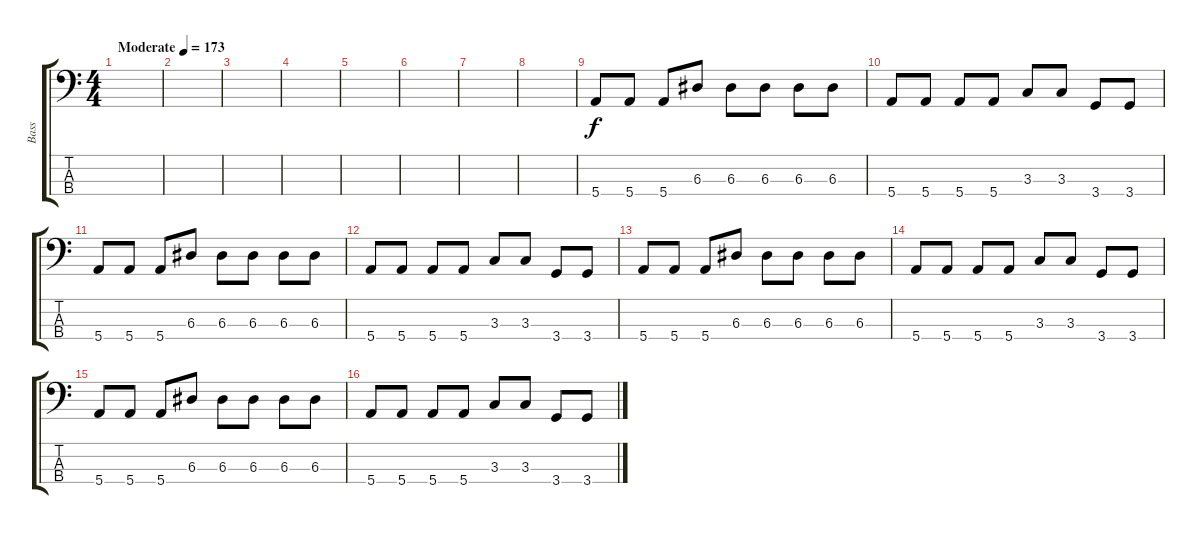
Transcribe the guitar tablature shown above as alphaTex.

\track ("Bass" "Bass") {instrument electricbasspick}
\staff {score tabs}
\tuning (G2 D2 A1 E1) {hide}
\ts (4 4)
\tempo (173 "Moderate")
\clef f4
\ks c
|
|
|
|
|
|
|
|
5.4.8 5.4.8 5.4.8 6.3.8 6.3.8 6.3.8 6.3.8 6.3.8 |
5.4.8 5.4.8 5.4.8 5.4.8 3.3.8 3.3.8 3.4.8 3.4.8 |
5.4.8 5.4.8 5.4.8 6.3.8 6.3.8 6.3.8 6.3.8 6.3.8 |
5.4.8 5.4.8 5.4.8 5.4.8 3.3.8 3.3.8 3.4.8 3.4.8 |
5.4.8 5.4.8 5.4.8 6.3.8 6.3.8 6.3.8 6.3.8 6.3.8 |
5.4.8 5.4.8 5.4.8 5.4.8 3.3.8 3.3.8 3.4.8 3.4.8 |
5.4.8 5.4.8 5.4.8 6.3.8 6.3.8 6.3.8 6.3.8 6.3.8 |
5.4.8 5.4.8 5.4.8 5.4.8 3.3.8 3.3.8 3.4.8 3.4.8
